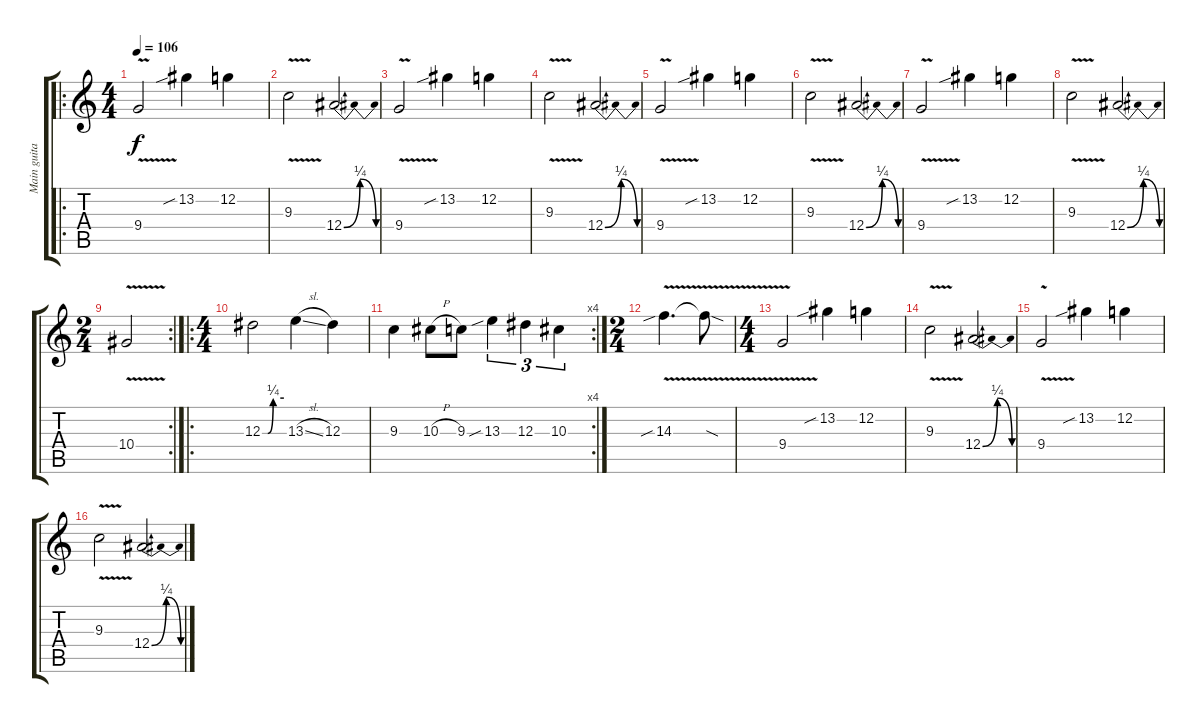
\track ("Main guitar" "Main guita") {instrument distortionguitar}
\staff {score tabs}
\tuning (C4 G3 Eb3 Bb2 F2 C2) {hide}
\ro
\ts (4 4)
\tempo 106
\clef g2
\ks c
9.4{v}.2{dy f volume 10} 13.2{sib}.4 12.2.4 |
9.3{v}.2 12.4{be (bendrelease 0 0 30 1 30 1 60 0)}.2 |
9.4{v}.2 13.2{sib}.4 12.2.4 |
9.3{v}.2 12.4{be (bendrelease 0 0 30 1 30 1 60 0)}.2 |
9.4{v}.2 13.2{sib}.4 12.2.4 |
9.3{v}.2 12.4{be (bendrelease 0 0 30 1 30 1 60 0)}.2 |
9.4{v}.2 13.2{sib}.4 12.2.4 |
9.3{v}.2 12.4{be (bendrelease 0 0 30 1 30 1 60 0)}.2 |
\rc 2
\ts (2 4)
10.4{v}.2 |
\ro
\ts (4 4)
12.3{be (custom 0 0 15 0 30 1 60 1)}.2 13.3{sl}.4 12.3.4 |
\rc 4
9.3.4 10.3{h}.8 9.3.8 13.3{sib}.4{tu (3 2)} 12.3.4{tu (3 2)} 10.3.4{tu (3 2)} |
\ts (2 4)
14.3{v sib}.4{d} 14.3{sod t}.8 |
\ts (4 4)
9.4{v}.2 13.2{sib}.4 12.2.4 |
9.3{v}.2 12.4{be (bendrelease 0 0 30 1 30 1 60 0)}.2 |
9.4{v}.2 13.2{sib}.4 12.2.4 |
9.3{v}.2 12.4{be (bendrelease 0 0 30 1 30 1 60 0)}.2
